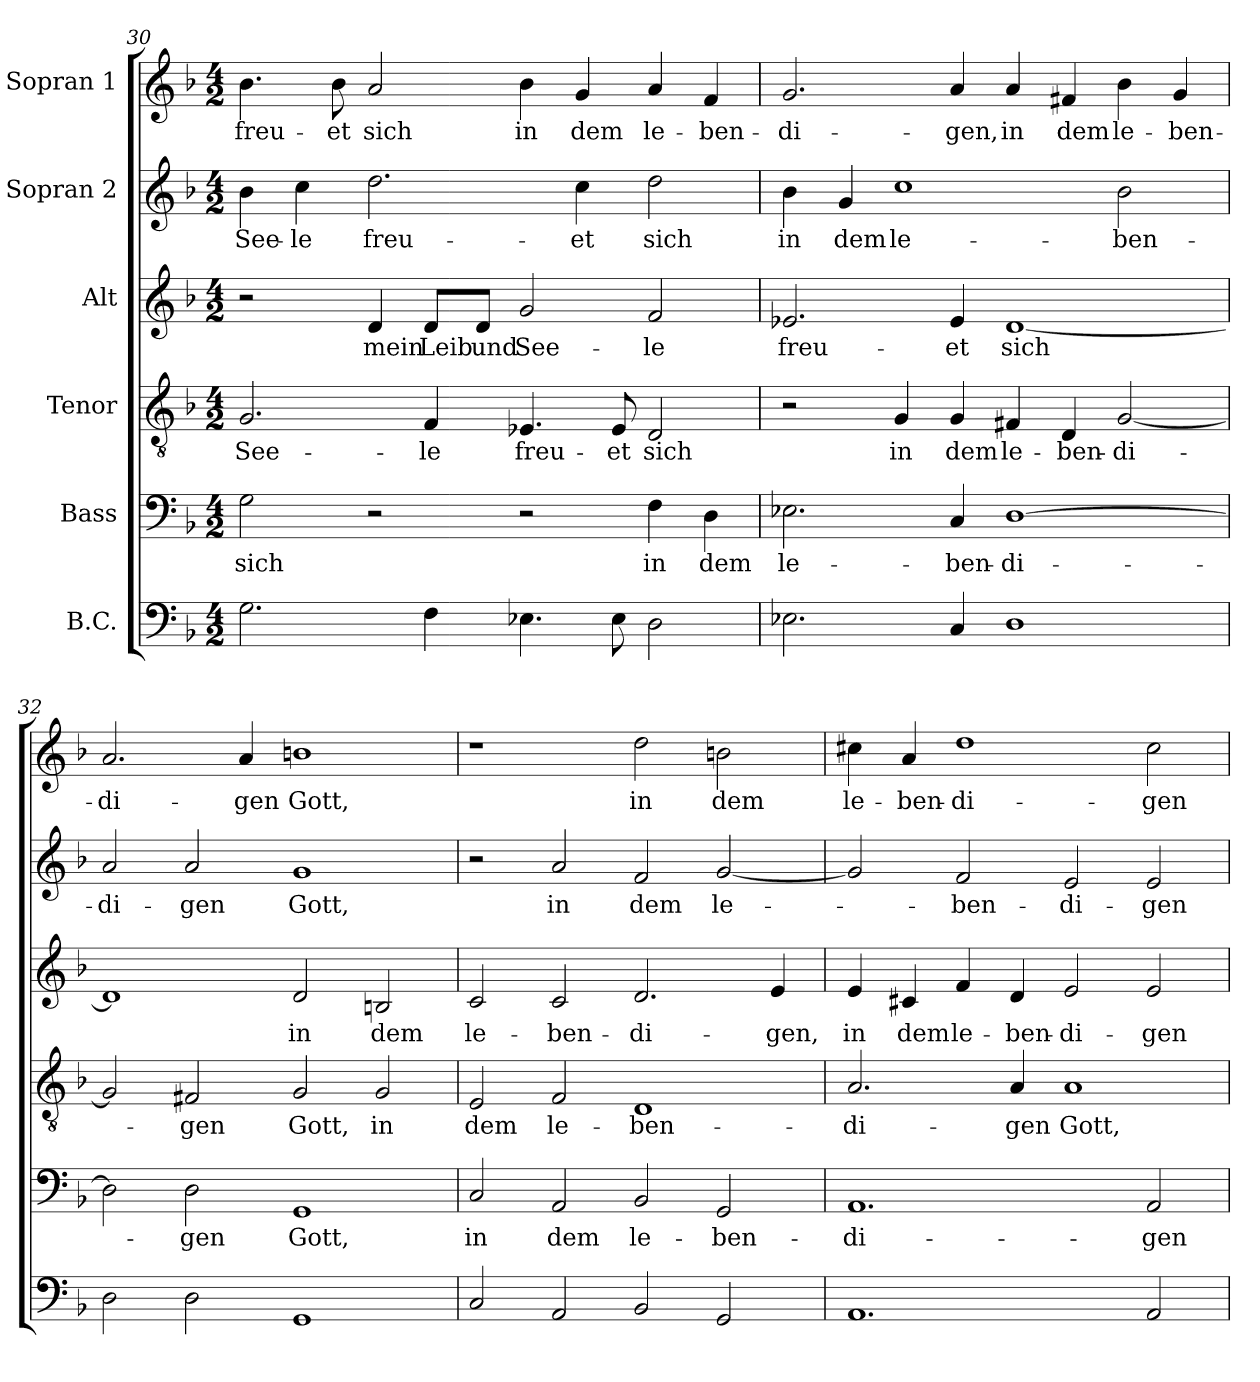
**kern	**kern	**text	**kern	**text	**kern	**text	**kern	**text	**kern	**text
*part6	*part5	*part5	*part4	*part4	*part3	*part3	*part2	*part2	*part1	*part1
*staff6	*staff5	*staff5	*staff4	*staff4	*staff3	*staff3	*staff2	*staff2	*staff1	*staff1
*I"B.C.	*I"Bass	*	*I"Tenor	*	*I"Alt	*	*I"Sopran 2	*	*I"Sopran 1	*
*clefF4	*clefF4	*	*clefGv2	*	*clefG2	*	*clefG2	*	*clefG2	*
*k[b-]	*k[b-]	*	*k[b-]	*	*k[b-]	*	*k[b-]	*	*k[b-]	*
*M4/2	*M4/2	*	*M4/2	*	*M4/2	*	*M4/2	*	*M4/2	*
=30	=30	=30	=30	=30	=30	=30	=30	=30	=30	=30
2.G\	2G\	sich	2.G/	See-	2r	.	4b-\	See-	4.b-\	freu-
.	.	.	.	.	.	.	4cc\	-le	.	.
.	.	.	.	.	.	.	.	.	8b-\	-et
.	2r	.	.	.	4d/	mein	2.dd\	freu-	2a/	sich
4F\	.	.	4F/	-le	8d/L	Leib	.	.	.	.
.	.	.	.	.	8d/J	und	.	.	.	.
4.E-X\	2r	.	4.E-X/	freu-	2g/	See-	.	.	4b-\	in
.	.	.	.	.	.	.	4cc\	-et	4g/	dem
8E-\	.	.	8E-/	-et	.	.	.	.	.	.
2D\	4F\	in	2D/	sich	2f/	-le	2dd\	sich	4a/	le-
.	4D\	dem	.	.	.	.	.	.	4f/	-ben-
!!LO:LB:g=z
=31	=31	=31	=31	=31	=31	=31	=31	=31	=31	=31
2.E-X\	2.E-X\	le-	2r	.	2.e-X/	freu-	4b-\	in	2.g/	-di-
.	.	.	.	.	.	.	4g/	dem	.	.
.	.	.	4G/	in	.	.	1cc	le-	.	.
4C/	4C/	-ben-	4G/	dem	4e-/	-et	.	.	4a/	-gen,
1D	[1D	-di-	4F#X/	le-	[1d	sich	.	.	4a/	in
.	.	.	4D/	-ben-	.	.	.	.	4f#X/	dem
.	.	.	[2G/	-di-	.	.	2b-\	-ben-	4b-\	le-
.	.	.	.	.	.	.	.	.	4g/	-ben-
=32	=32	=32	=32	=32	=32	=32	=32	=32	=32	=32
2D\	2D\]	.	2G/]	.	1d]	.	2a/	-di-	2.a/	-di-
2D\	2D\	-gen	2F#X/	-gen	.	.	2a/	-gen	.	.
.	.	.	.	.	.	.	.	.	4a/	-gen
1GG	1GG	Gott,	2G/	Gott,	2d/	in	1g	Gott,	1bn	Gott,
.	.	.	2G/	in	2Bn/	dem	.	.	.	.
=33	=33	=33	=33	=33	=33	=33	=33	=33	=33	=33
2C/	2C/	in	2E/	dem	2c/	le-	2r	.	1r	.
2AA/	2AA/	dem	2F/	le-	2c/	-ben-	2a/	in	.	.
2BB-/	2BB-/	le-	1D	-ben-	2.d/	-di-	2f/	dem	2dd\	in
2GG/	2GG/	-ben-	.	.	.	.	[2g/	le-	2bn\	dem
.	.	.	.	.	4e/	-gen,	.	.	.	.
=34	=34	=34	=34	=34	=34	=34	=34	=34	=34	=34
1.AA	1.AA	-di-	2.A/	-di-	4e/	in	2g/]	.	4cc#X\	le-
.	.	.	.	.	4c#X/	dem	.	.	4a/	-ben-
.	.	.	.	.	4f/	le-	2f/	-ben-	1dd	-di-
.	.	.	4A/	-gen	4d/	-ben-	.	.	.	.
.	.	.	1A	Gott,	2e/	-di-	2e/	-di-	.	.
2AA/	2AA/	-gen	.	.	2e/	-gen	2e/	-gen	2cc#\	-gen
=	=	=	=	=	=	=	=	=	=	=
*-	*-	*-	*-	*-	*-	*-	*-	*-	*-	*-
